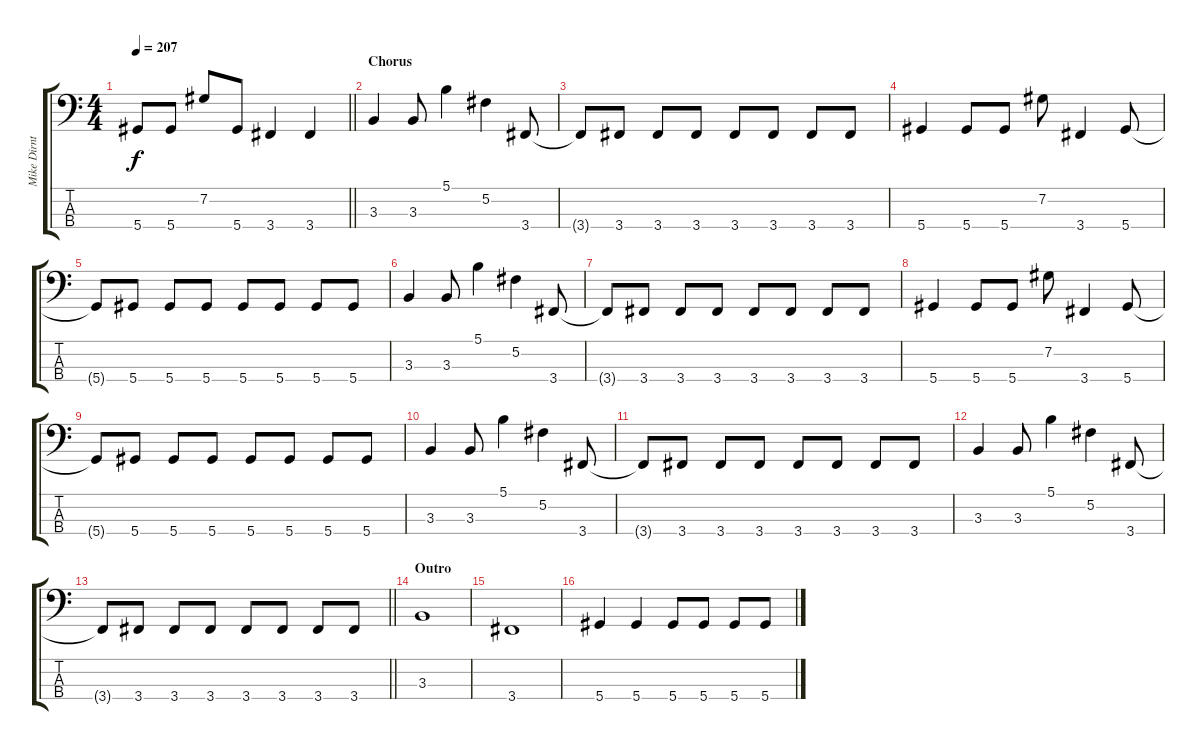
\track ("Mike Dirnt - Bass" "Mike Dirnt") {instrument electricbasspick}
\staff {score tabs}
\tuning (Gb2 Db2 Ab1 Eb1) {hide}
\ts (4 4)
\tempo 207
\clef f4
\barLineRight lightlight
\ks c
5.4{t}.8{dy f} 5.4.8 7.2.8 5.4.8 3.4.4 3.4.4 |
\section ("" "Chorus")
3.3.4 3.3.8 5.1.4 5.2.4 3.4.8 |
3.4{t}.8 3.4.8 3.4.8 3.4.8 3.4.8 3.4.8 3.4.8 3.4.8 |
5.4.4 5.4.8 5.4.8 7.2.8 3.4.4 5.4.8 |
5.4{t}.8 5.4.8 5.4.8 5.4.8 5.4.8 5.4.8 5.4.8 5.4.8 |
3.3.4 3.3.8 5.1.4 5.2.4 3.4.8 |
3.4{t}.8 3.4.8 3.4.8 3.4.8 3.4.8 3.4.8 3.4.8 3.4.8 |
5.4.4 5.4.8 5.4.8 7.2.8 3.4.4 5.4.8 |
5.4{t}.8 5.4.8 5.4.8 5.4.8 5.4.8 5.4.8 5.4.8 5.4.8 |
3.3.4 3.3.8 5.1.4 5.2.4 3.4.8 |
3.4{t}.8 3.4.8 3.4.8 3.4.8 3.4.8 3.4.8 3.4.8 3.4.8 |
3.3.4 3.3.8 5.1.4 5.2.4 3.4.8 |
\barLineRight lightlight
3.4{t}.8 3.4.8 3.4.8 3.4.8 3.4.8 3.4.8 3.4.8 3.4.8 |
\section ("" "Outro")
3.3.1 |
3.4.1 |
5.4.4 5.4.4 5.4.8 5.4.8 5.4.8 5.4.8
